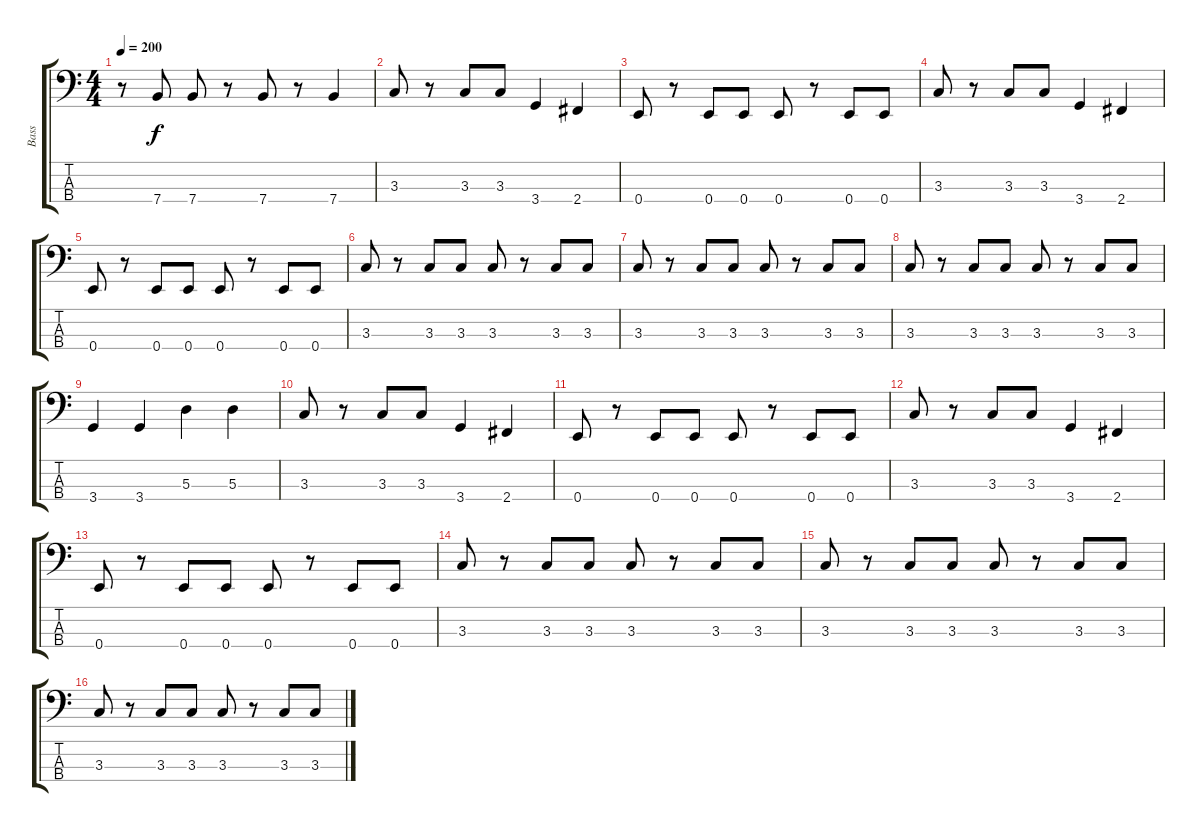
\track ("Bass" "Bass") {instrument electricbasspick}
\staff {score tabs}
\tuning (G2 D2 A1 E1) {hide}
\ts (4 4)
\tempo 200
\clef f4
\ks c
r.8{dy f} 7.4.8 7.4.8 r.8 7.4.8 r.8 7.4.4 |
3.3.8 r.8 3.3.8 3.3.8 3.4.4 2.4.4 |
0.4.8 r.8 0.4.8 0.4.8 0.4.8 r.8 0.4.8 0.4.8 |
3.3.8 r.8 3.3.8 3.3.8 3.4.4 2.4.4 |
0.4.8 r.8 0.4.8 0.4.8 0.4.8 r.8 0.4.8 0.4.8 |
3.3.8 r.8 3.3.8 3.3.8 3.3.8 r.8 3.3.8 3.3.8 |
3.3.8 r.8 3.3.8 3.3.8 3.3.8 r.8 3.3.8 3.3.8 |
3.3.8 r.8 3.3.8 3.3.8 3.3.8 r.8 3.3.8 3.3.8 |
3.4.4 3.4.4 5.3.4 5.3.4 |
3.3.8 r.8 3.3.8 3.3.8 3.4.4 2.4.4 |
0.4.8 r.8 0.4.8 0.4.8 0.4.8 r.8 0.4.8 0.4.8 |
3.3.8 r.8 3.3.8 3.3.8 3.4.4 2.4.4 |
0.4.8 r.8 0.4.8 0.4.8 0.4.8 r.8 0.4.8 0.4.8 |
3.3.8 r.8 3.3.8 3.3.8 3.3.8 r.8 3.3.8 3.3.8 |
3.3.8 r.8 3.3.8 3.3.8 3.3.8 r.8 3.3.8 3.3.8 |
3.3.8 r.8 3.3.8 3.3.8 3.3.8 r.8 3.3.8 3.3.8
